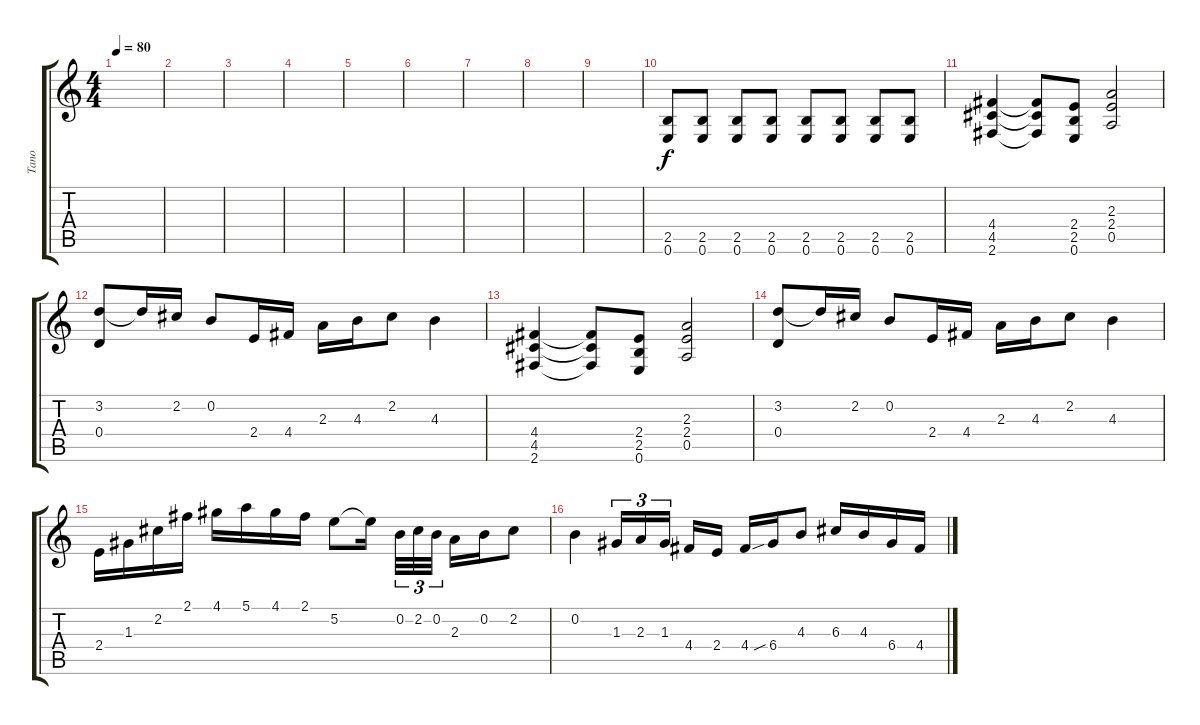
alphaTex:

\track ("Tano" "Tano") {instrument distortionguitar}
\staff {score tabs}
\tuning (E4 B3 G3 D3 A2 E2) {hide}
\ts (4 4)
\tempo 80
\clef g2
\ks c
|
|
|
|
|
|
|
|
|
(2.5 0.6).8{volume 11} (2.5 0.6).8 (2.5 0.6).8 (2.5 0.6).8 (2.5 0.6).8 (2.5 0.6).8 (2.5 0.6).8 (2.5 0.6).8 |
(4.4 4.5 2.6).4 (4.4{t} 4.5{t} 2.6{t}).8 (2.4 2.5 0.6).8 (2.3 2.4 0.5).2 |
(3.2 0.4).8 3.2{t}.16 2.2.16 0.2.8 2.4.16 4.4.16 2.3.16 4.3.16 2.2.8 4.3.4 |
(4.4 4.5 2.6).4 (4.4{t} 4.5{t} 2.6{t}).8 (2.4 2.5 0.6).8 (2.3 2.4 0.5).2 |
(3.2 0.4).8 3.2{t}.16 2.2.16 0.2.8 2.4.16 4.4.16 2.3.16 4.3.16 2.2.8 4.3.4 |
2.4.16 1.3.16 2.2.16 2.1.16 4.1.16 5.1.16 4.1.16 2.1.16 5.2.8 5.2{t}.16 0.2.32{tu (3 2)} 2.2.32{tu (3 2)} 0.2.32{tu (3 2)} 2.3.16 0.2.16 2.2.8 |
0.2.4 1.3.16{tu (3 2)} 2.3.16{tu (3 2)} 1.3.16{tu (3 2)} 4.4.16 2.4.16 4.4.16 6.4{sib}.16 4.3.8 6.3.16 4.3.16 6.4.16 4.4.16
